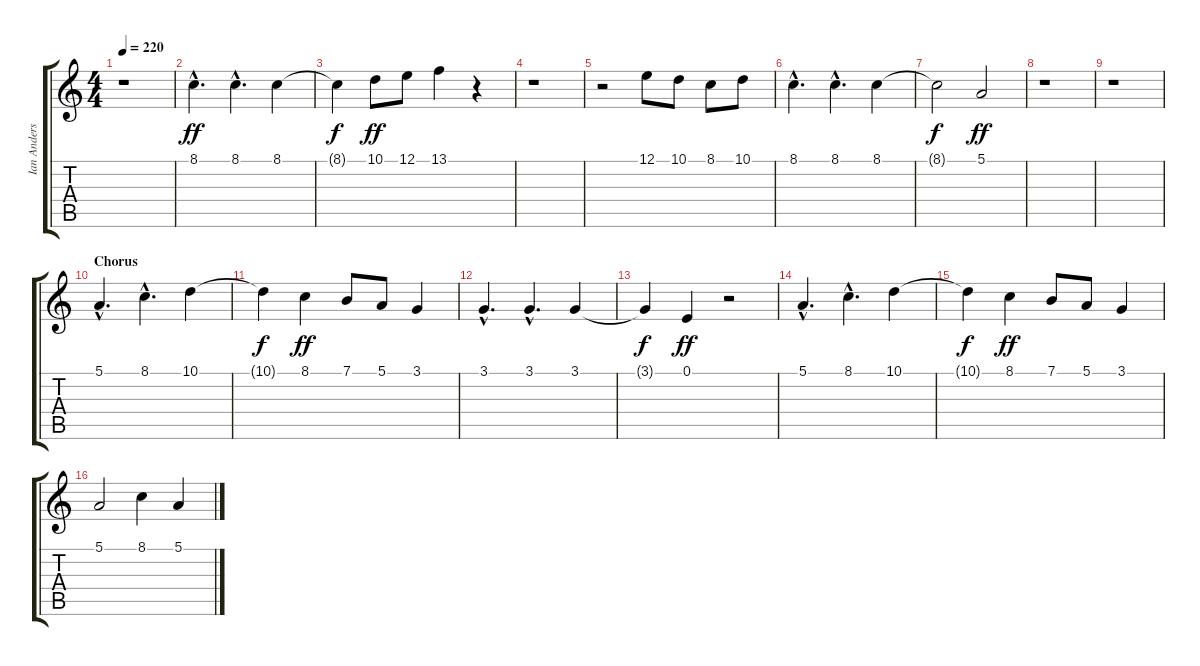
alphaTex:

\track ("Ian Anderson (Vocals)" "Ian Anders") {instrument oboe}
\staff {score tabs}
\tuning (E4 B3 G3 D3 A2 E2) {hide}
\ts (4 4)
\tempo 220
\clef g2
\ks c
r.1{dy ff} |
8.1{hac}.4{d} 8.1{hac}.4{d} 8.1.4 |
8.1{t}.4{dy f} 10.1.8{dy ff} 12.1.8 13.1.4 r.4 |
r.1 |
r.2 12.1.8 10.1.8 8.1.8 10.1.8 |
8.1{hac}.4{d} 8.1{hac}.4{d} 8.1.4 |
8.1{t}.2{dy f} 5.1.2{dy ff} |
r.1 |
r.1 |
\section ("" "Chorus")
5.1{hac}.4{d} 8.1{hac}.4{d} 10.1.4 |
10.1{t}.4{dy f} 8.1.4{dy ff} 7.1.8 5.1.8 3.1.4 |
3.1{hac}.4{d} 3.1{hac}.4{d} 3.1.4 |
3.1{t}.4{dy f} 0.1.4{dy ff} r.2 |
5.1{hac}.4{d} 8.1{hac}.4{d} 10.1.4 |
10.1{t}.4{dy f} 8.1.4{dy ff} 7.1.8 5.1.8 3.1.4 |
5.1.2 8.1.4 5.1.4
